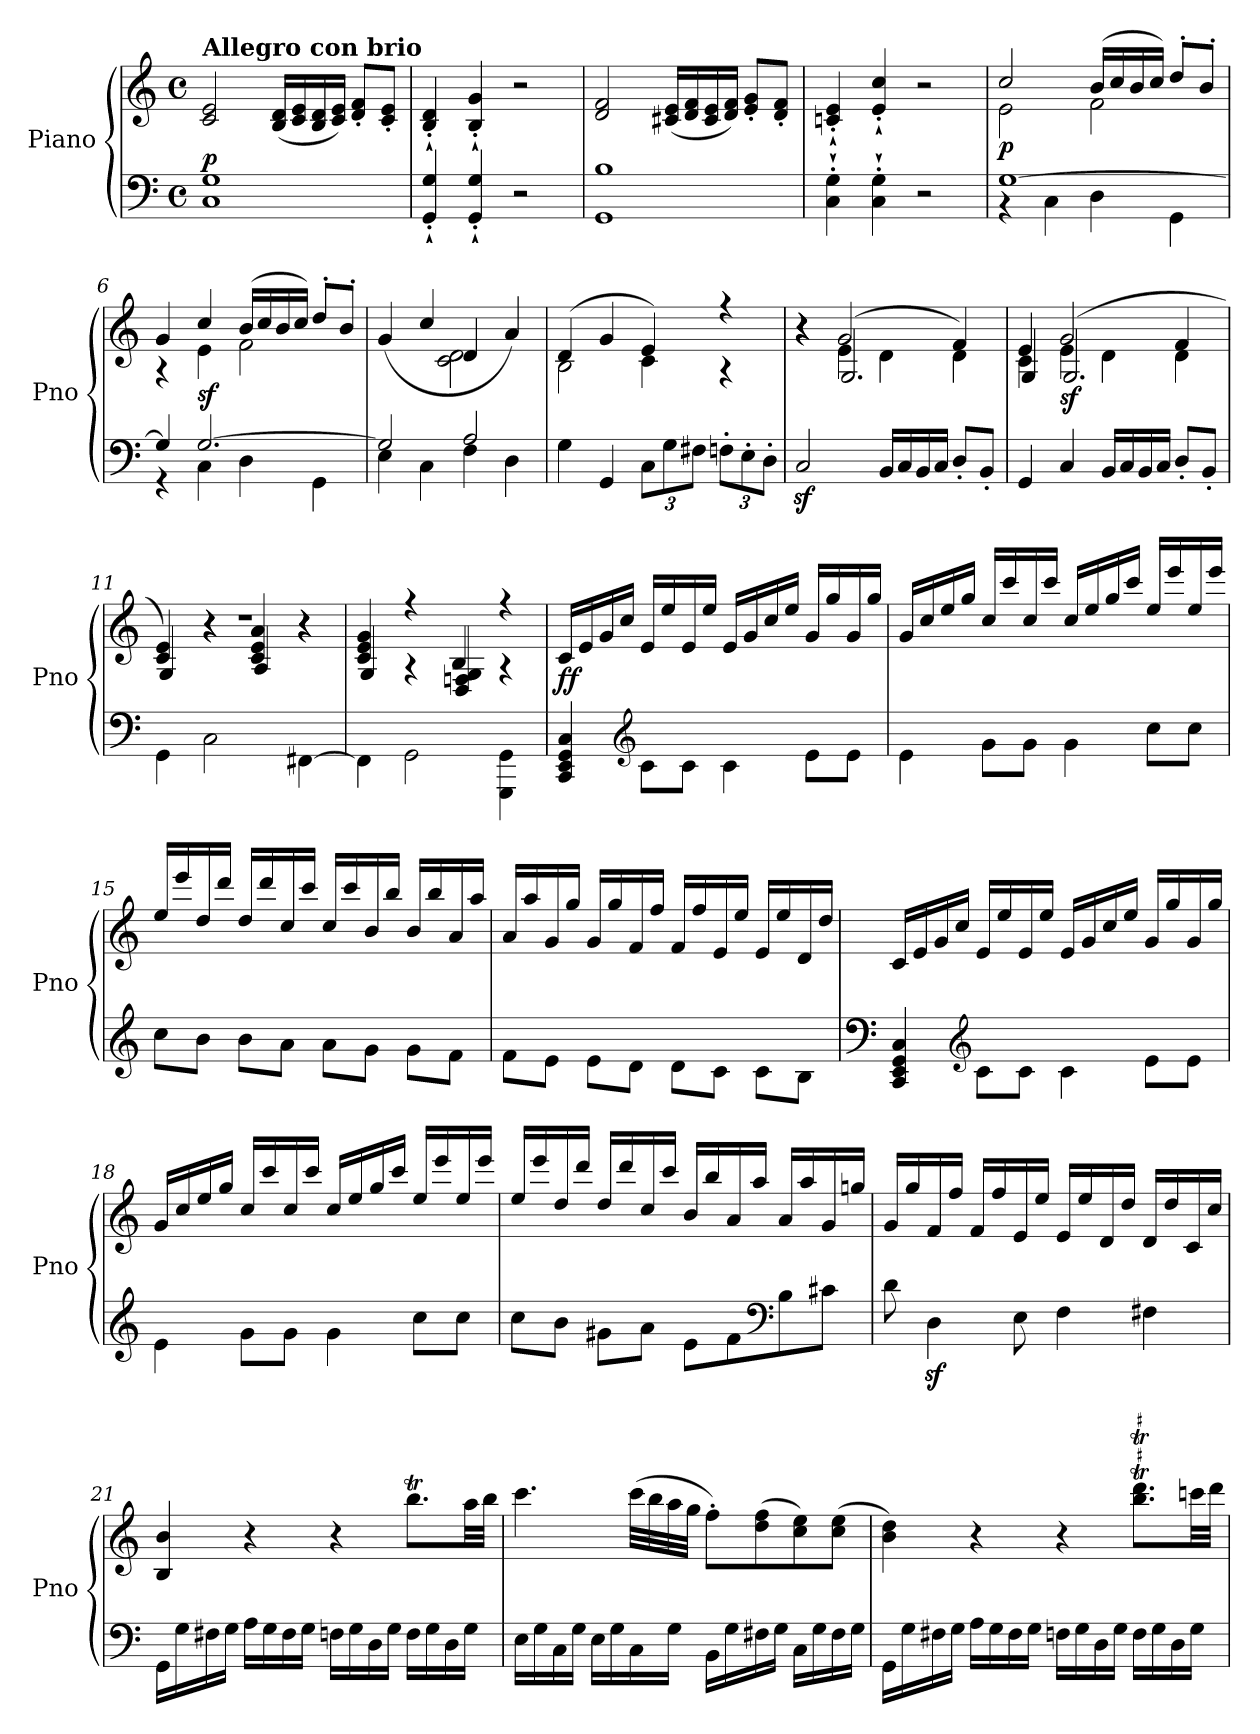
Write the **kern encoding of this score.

**kern	**kern	**dynam
*part1	*part1	*part1
*staff2	*staff1	*staff1/2
*I"Piano	*	*
*I'Pno	*	*
*clefF4	*clefG2	*
*k[]	*k[]	*
*M4/4	*M4/4	*
*met(c)	*met(c)	*
=1	=1	=1
!	!LO:TX:a:B:t=Allegro con brio	!
!	!	!LO:DY:a=2
1C 1G	2c/ 2e/	p
.	(<16B/ 16d/LL	.
.	16c/ 16e/	.
.	16B/ 16d/	.
.	16c/ 16e/JJ)	.
.	8d/' 8f/'L	.
.	8c/' 8e/'J	.
=2	=2	=2
4GG/'` 4G/'`	4B/'` 4d/'`	.
4GG/'` 4G/'`	4B/'` 4g/'`	.
2r	2r	.
=3	=3	=3
1GG 1B	2d/ 2f/	.
.	(<16c#X/ 16e/LL	.
.	16d/ 16f/	.
.	16c#/ 16e/	.
.	16d/ 16f/JJ)	.
.	8e/' 8g/'L	.
.	8d/' 8f/'J	.
=4	=4	=4
4C\'` 4G\'`	4cn/'` 4e/'`	.
4C\'` 4G\'`	4e/'` 4cc/'`	.
2r	2r	.
=5	=5	=5
*^	*^	*
!	!	!	!	!LO:DY:b
[1G	4rBB	2cc/	2e\	p
.	4C\	.	.	.
.	4D\	(>16b/LL	2f\	.
.	.	16cc/	.	.
.	.	16b/	.	.
.	.	16cc/JJ)	.	.
.	4GG\	8dd'/L	.	.
.	.	8b'/J	.	.
=6	=6	=6	=6	=6
4G/]	4rGG	4g/	4rA	.
!	!	!	!	!LO:DY:b
[2.G/	4C\	4cc/	4e\	sf
.	4D\	(>16b/LL	2f\	.
.	.	16cc/	.	.
.	.	16b/	.	.
.	.	16cc/JJ)	.	.
.	4GG\	8dd'/L	.	.
.	.	8b'/J	.	.
!!LO:LB:g=z	!!
=7	=7	=7	=7	=7
2G/]	4E\	(>4g/	2ryy	.
.	4C\	4cc/	.	.
2A/	4F\	4d/	2c\ 2d\	.
.	4D\	4a/)	.	.
*v	*v	*	*	*
=8	=8	=8	=8
4G\	(>4d/	2B\	.
4GG/	4g/	.	.
*Xbrackettup	*	*	*
12C\L	4e/)	4c\	.
12G\	.	.	.
12F#X\J	.	.	.
12Fn'\L	4r	4r	.
12E'\	.	.	.
12D'\J	.	.	.
=9	=9	=9	=9
*	*	*^	*
2Cz</	4r	4r	4r	.
.	(>2g/	4e\	2.G/	.
16BB/LL	.	4d\	.	.
16C/	.	.	.	.
16BB/	.	.	.	.
16C/JJ	.	.	.	.
8D'/L	4f/)	4d\	.	.
8BB'/J	.	.	.	.
=10	=10	=10	=10	=10
4GG/	4e/	4c\	4G/	.
!	!	!	!	!LO:DY:b
4C/	(>2g/	4e\	2.G/	sf
16BB/LL	.	4d\	.	.
16C/	.	.	.	.
16BB/	.	.	.	.
16C/JJ	.	.	.	.
8D'/L	4f/	4d\	.	.
8BB'/J	.	.	.	.
=11	=11	=11	=11	=11
4GG\	4c/ 4e/)	4G/	1r	.
2C\	4r	4r	.	.
.	4c/ 4e/ 4a/	4A/	.	.
[4FF#X\	4r	4r	.	.
*	*	*v	*v	*
=12	=12	=12	=12
4FF#\]	4c/ 4e/ 4g/	4G/	.
2GG\	4r	4r	.
.	4B/	4D/ 4Fn/ 4G/	.
4GGG\ 4GG\	4r	4r	.
!!LO:LB:g=z
=13	=13	=13	=13
!	!	!	!LO:DY:b
*	*v	*v	*
4CC/ 4EE/ 4GG/ 4C/	16c/LL	ff
.	16e/	.
.	16g/	.
.	16cc/JJ	.
*clefG2	*	*
8c\L	16e/LL	.
.	16ee/	.
8c\J	16e/	.
.	16ee/JJ	.
4c\	16e/LL	.
.	16g/	.
.	16cc/	.
.	16ee/JJ	.
8e\L	16g/LL	.
.	16gg/	.
8e\J	16g/	.
.	16gg/JJ	.
=14	=14	=14
4e\	16g/LL	.
.	16cc/	.
.	16ee/	.
.	16gg/JJ	.
8g\L	16cc/LL	.
.	16ccc/	.
8g\J	16cc/	.
.	16ccc/JJ	.
4g\	16cc/LL	.
.	16ee/	.
.	16gg/	.
.	16ccc/JJ	.
8cc\L	16ee/LL	.
.	16eee/	.
8cc\J	16ee/	.
.	16eee/JJ	.
!!LO:LB:g=z
=15	=15	=15
8cc\L	16ee/LL	.
.	16eee/	.
8b\J	16dd/	.
.	16ddd/JJ	.
8b\L	16dd/LL	.
.	16ddd/	.
8a\J	16cc/	.
.	16ccc/JJ	.
8a\L	16cc/LL	.
.	16ccc/	.
8g\J	16b/	.
.	16bb/JJ	.
8g\L	16b/LL	.
.	16bb/	.
8f\J	16a/	.
.	16aa/JJ	.
=16	=16	=16
8f\L	16a/LL	.
.	16aa/	.
8e\J	16g/	.
.	16gg/JJ	.
8e\L	16g/LL	.
.	16gg/	.
8d\J	16f/	.
.	16ff/JJ	.
8d\L	16f/LL	.
.	16ff/	.
8c\J	16e/	.
.	16ee/JJ	.
8c\L	16e/LL	.
.	16ee/	.
8B\J	16d/	.
.	16dd/JJ	.
!!LO:LB:g=z
=17	=17	=17
*clefF4	*	*
4CC/ 4EE/ 4GG/ 4C/	16c/LL	.
.	16e/	.
.	16g/	.
.	16cc/JJ	.
*clefG2	*	*
8c\L	16e/LL	.
.	16ee/	.
8c\J	16e/	.
.	16ee/JJ	.
4c\	16e/LL	.
.	16g/	.
.	16cc/	.
.	16ee/JJ	.
8e\L	16g/LL	.
.	16gg/	.
8e\J	16g/	.
.	16gg/JJ	.
=18	=18	=18
4e\	16g/LL	.
.	16cc/	.
.	16ee/	.
.	16gg/JJ	.
8g\L	16cc/LL	.
.	16ccc/	.
8g\J	16cc/	.
.	16ccc/JJ	.
4g\	16cc/LL	.
.	16ee/	.
.	16gg/	.
.	16ccc/JJ	.
8cc\L	16ee/LL	.
.	16eee/	.
8cc\J	16ee/	.
.	16eee/JJ	.
!!LO:PB:g=z
=19	=19	=19
8cc\L	16ee/LL	.
.	16eee/	.
8b\J	16dd/	.
.	16ddd/JJ	.
8g#X\L	16dd/LL	.
.	16ddd/	.
8a\J	16cc/	.
.	16ccc/JJ	.
8e\L	16b/LL	.
.	16bb/	.
8f\	16a/	.
.	16aa/JJ	.
*clefF4	*	*
8B\	16a/LL	.
.	16aa/	.
8c#X\J	16g/	.
.	16ggn/JJ	.
=20	=20	=20
8d\	16g/LL	.
.	16gg/	.
4Dz<\	16f/	.
.	16ff/JJ	.
.	16f/LL	.
.	16ff/	.
8E\	16e/	.
.	16ee/JJ	.
4F\	16e/LL	.
.	16ee/	.
.	16d/	.
.	16dd/JJ	.
4F#X\	16d/LL	.
.	16dd/	.
.	16c/	.
.	16cc/JJ	.
!!LO:LB:g=z
=21	=21	=21
16GG\LL	4B/ 4b/	.
16G\	.	.
16F#X\	.	.
16G\JJ	.	.
16A\LL	4r	.
16G\	.	.
16F#\	.	.
16G\JJ	.	.
16Fn\LL	4r	.
16G\	.	.
16D\	.	.
16G\JJ	.	.
16F\LL	8.bbt\L	.
16G\	.	.
16D\	.	.
16G\JJ	32aa\LL	.
.	32bb\JJJ	.
=22	=22	=22
16E\LL	4.ccc\	.
16G\	.	.
16C\	.	.
16G\JJ	.	.
16E\LL	.	.
16G\	.	.
16C\	(>32ccc\LLL	.
.	32bb\	.
16G\JJ	32aa\	.
.	32gg\JJJ	.
16BB\LL	8ff'\L)	.
16G\	.	.
16F#X\	(>8dd\ 8ff\	.
16G\JJ	.	.
16C\LL	8cc\ 8ee\)	.
16G\	.	.
16F#\	(>8cc\ 8ee\J	.
16G\JJ	.	.
!!LO:LB:g=z
=23	=23	=23
16GG\LL	4b\ 4dd\)	.
16G\	.	.
16F#X\	.	.
16G\JJ	.	.
16A\LL	4r	.
16G\	.	.
16F#\	.	.
16G\JJ	.	.
16Fn\LL	4r	.
16G\	.	.
16D\	.	.
16G\JJ	.	.
16F\LL	8.bb\T 8.ddd\TL	.
16G\	.	.
16D\	.	.
16G\JJ	32ccc\LL	.
.	32ddd\JJJ	.
=	=	=
*-	*-	*-
